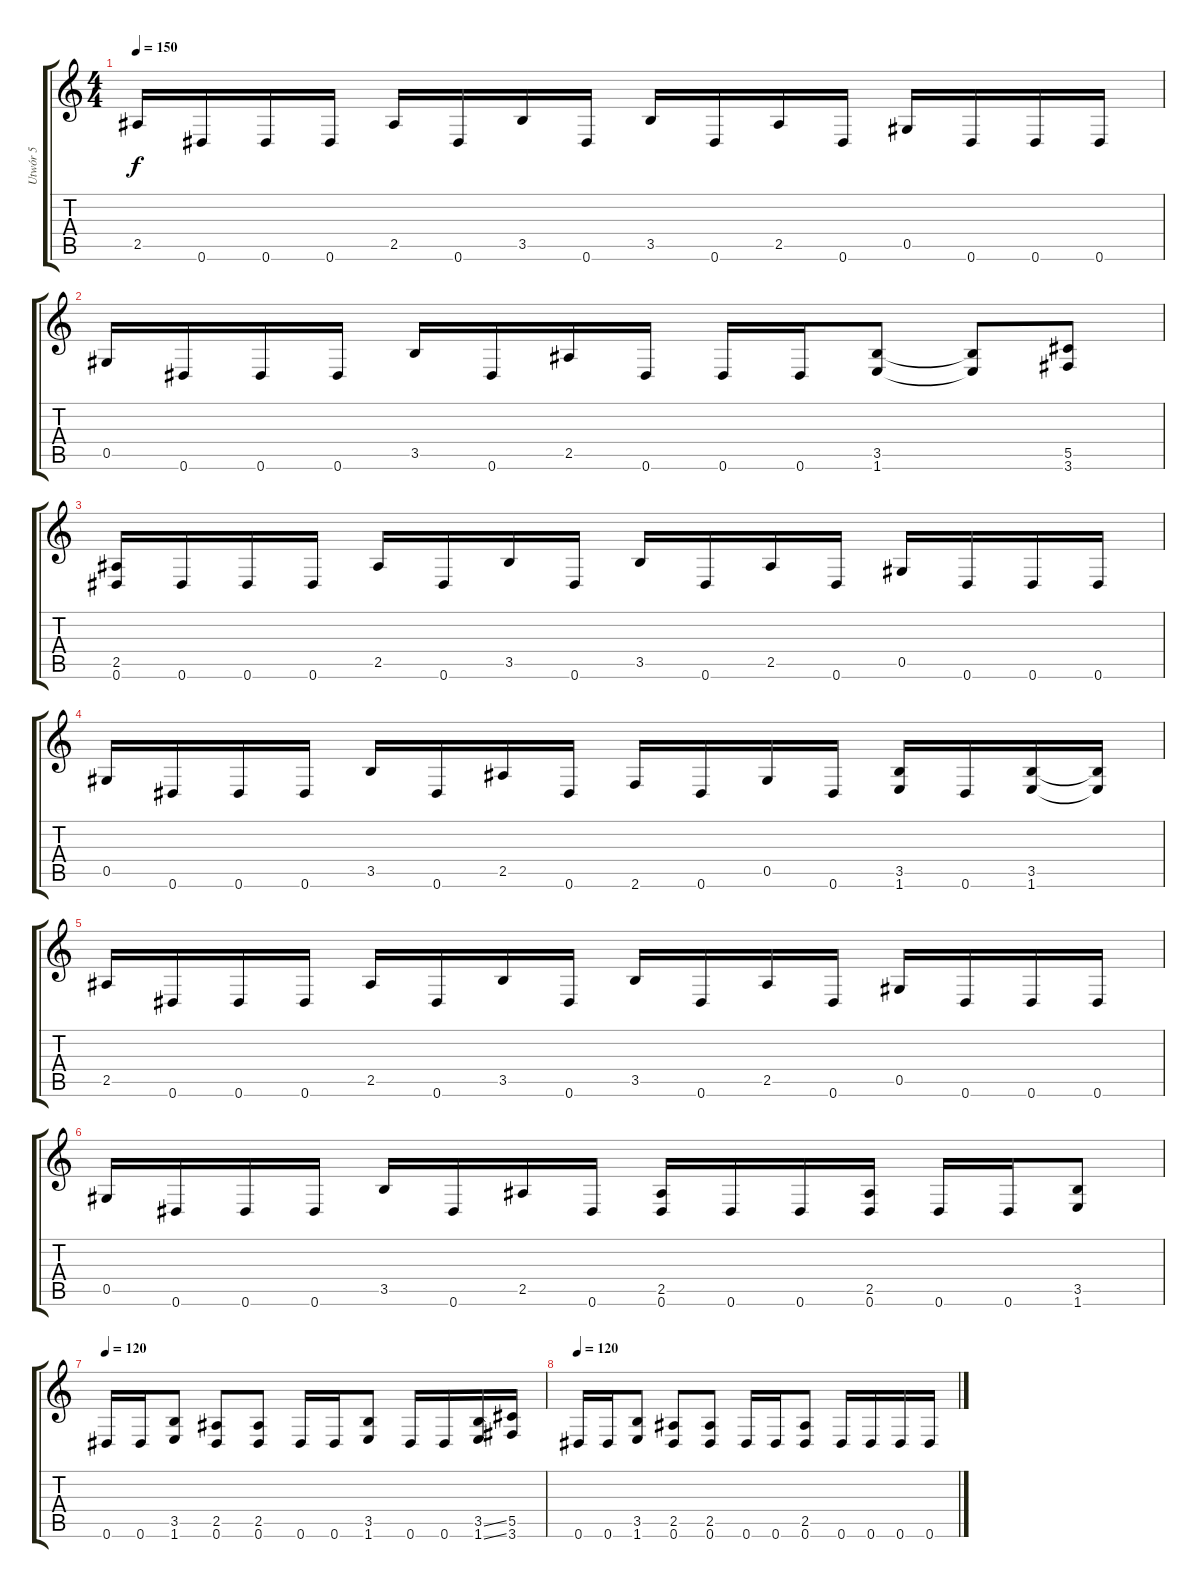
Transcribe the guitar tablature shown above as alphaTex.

\track ("Utwór 5" "Utwór 5") {instrument distortionguitar}
\staff {score tabs}
\tuning (Eb4 Bb3 Gb3 Db3 Ab2 Eb2) {hide}
\ts (4 4)
\tempo 150
\clef g2
\ks c
2.5.16{dy f} 0.6.16 0.6.16 0.6.16 2.5.16 0.6.16 3.5.16 0.6.16 3.5.16 0.6.16 2.5.16 0.6.16 0.5.16 0.6.16 0.6.16 0.6.16 |
0.5.16 0.6.16 0.6.16 0.6.16 3.5.16 0.6.16 2.5.16 0.6.16 0.6.16 0.6.16 (3.5 1.6).8 (3.5{t} 1.6{t}).8 (5.5 3.6).8 |
(2.5 0.6).16 0.6.16 0.6.16 0.6.16 2.5.16 0.6.16 3.5.16 0.6.16 3.5.16 0.6.16 2.5.16 0.6.16 0.5.16 0.6.16 0.6.16 0.6.16 |
0.5.16 0.6.16 0.6.16 0.6.16 3.5.16 0.6.16 2.5.16 0.6.16 2.6.16 0.6.16 0.5.16 0.6.16 (3.5 1.6).16 0.6.16 (3.5 1.6).16 (3.5{t} 1.6{t}).16 |
2.5.16 0.6.16 0.6.16 0.6.16 2.5.16 0.6.16 3.5.16 0.6.16 3.5.16 0.6.16 2.5.16 0.6.16 0.5.16 0.6.16 0.6.16 0.6.16 |
0.5.16 0.6.16 0.6.16 0.6.16 3.5.16 0.6.16 2.5.16 0.6.16 (2.5 0.6).16 0.6.16 0.6.16 (2.5 0.6).16 0.6.16 0.6.16 (3.5 1.6).8 |
\tempo 120
0.6.16 0.6.16 (3.5 1.6).8 (2.5 0.6).8 (2.5 0.6).8 0.6.16 0.6.16 (3.5 1.6).8 0.6.16 0.6.16 (3.5{ss} 1.6{ss}).16 (5.5 3.6).16 |
\tempo 120
0.6.16 0.6.16 (3.5 1.6).8 (2.5 0.6).8 (2.5 0.6).8 0.6.16 0.6.16 (2.5 0.6).8 0.6.16 0.6.16 0.6.16 0.6.16
